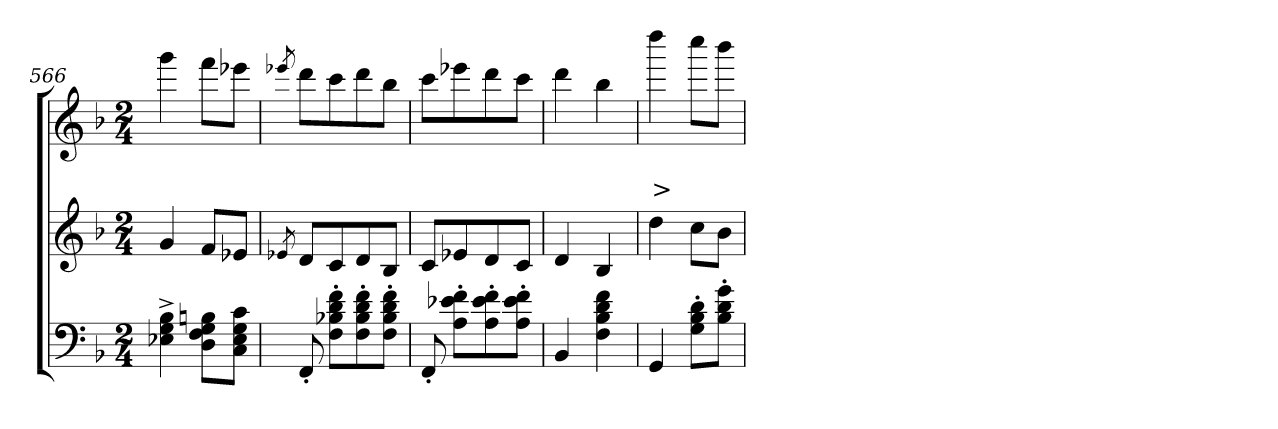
**kern	**kern	**kern	**text	**text
*part3	*part2	*part1	*part1	*part1
*staff3	*staff2	*staff1	*staff1	*staff1
*clefF4	*clefG2	*clefG2	*	*
*k[b-]	*k[b-]	*k[b-]	*	*
*M2/4	*M2/4	*M2/4	*	*
=566	=566	=566	=566	=566
4B-^> 4G^> 4E-X^>	4g	4ggg	.	.
8Bn 8G 8F 8DL	8fL	8fffL	.	.
8c 8G 8E- 8CJ	8e-XJ	8eee-XJ	.	.
=567	=567	=567	=567	=567
.	8qe-X/	8qeee-X/	.	.
8FF'>	8dL	8dddL	.	.
8f'> 8d'> 8B-X'> 8F'>L	8c	8ccc	.	.
8f'> 8d'> 8B-'> 8F'>	8d	8ddd	.	.
8f'> 8d'> 8B-'> 8F'>J	8B-J	8bb-J	.	.
=568	=568	=568	=568	=568
8FF'>	8cL	8cccL	.	.
8f'> 8e-X'> 8A'>L	8e-X	8eee-X	.	.
8f'> 8e-'> 8A'>	8d	8ddd	.	.
8f'> 8e-'> 8A'>J	8cJ	8cccJ	.	.
=569	=569	=569	=569	=569
4BB-	4d	4ddd	.	.
4f 4d 4B- 4F	4B-	4bb-	.	.
=570	=570	=570	=570	=570
4GG	4dd	4dddd	.	>
8d'> 8B-'> 8G'>L	8ccL	8ccccL	.	.
8g'> 8d'> 8B-'>J	8b-J	8bbb-J	.	.
=	=	=	=	=
*-	*-	*-	*-	*-
